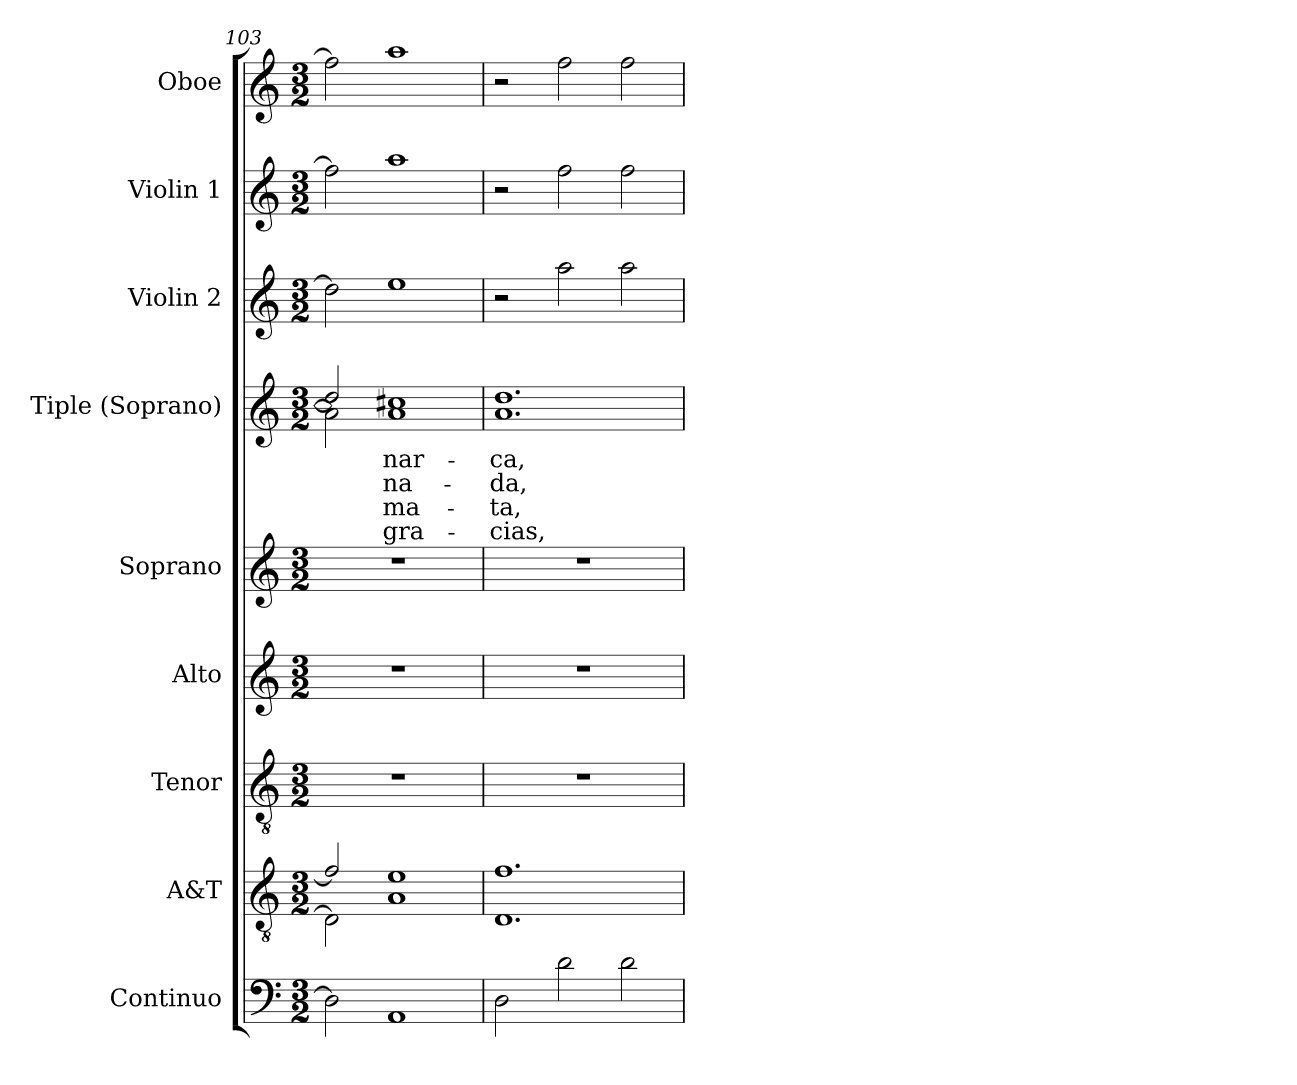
**kern	**kern	**kern	**kern	**kern	**kern	**text	**text	**text	**text	**kern	**kern	**kern
*part9	*part8	*part7	*part6	*part5	*part4	*part4	*part4	*part4	*part4	*part3	*part2	*part1
*staff9	*staff8	*staff7	*staff6	*staff5	*staff4	*staff4	*staff4	*staff4	*staff4	*staff3	*staff2	*staff1
*I"Continuo	*I"A&T	*I"Tenor	*I"Alto	*I"Soprano	*I"Tiple (Soprano)	*	*	*	*	*I"Violin 2	*I"Violin 1	*I"Oboe
*I'Cont.	*I'A. & T.	*I'T.	*I'A.	*I'S.	*I'S.	*	*	*	*	*I'Vln. 2	*I'Vln. 1	*I'Ob.
*clefF4	*clefGv2	*clefGv2	*clefG2	*clefG2	*clefG2	*	*	*	*	*clefG2	*clefG2	*clefG2
*	*ITrd7c12	*ITrd7c12	*	*	*	*	*	*	*	*	*	*
*k[]	*k[]	*k[]	*k[]	*k[]	*k[]	*	*	*	*	*k[]	*k[]	*k[]
*C:	*C:	*C:	*C:	*C:	*C:	*	*	*	*	*C:	*C:	*C:
*M3/2	*M3/2	*M3/2	*M3/2	*M3/2	*M3/2	*	*	*	*	*M3/2	*M3/2	*M3/2
=103	=103	=103	=103	=103	=103	=103	=103	=103	=103	=103	=103	=103
*	*^	*	*	*	*	*	*	*	*	*	*	*
!	!	!	!LO:N:vis=1	!LO:N:vis=1	!LO:N:vis=1	!	!	!	!	!	!	!	!
*	*	*	*	*	*	*^	*	*	*	*	*	*	*
2Di\]	2Fi/]	2DDi\]	1.r	1.r	1.r	2ddi/]	2ai\]	.	.	.	.	2ddi\]	2ffi\]	2ffi\]
!	!	!	!	!	!	!	!	!LO:LY:b:color=#000000	!LO:LY:b:color=#000000	!LO:LY:b:color=#000000	!LO:LY:b:color=#000000	!	!	!
1AAi	1Ei	1AAi	.	.	.	1cc#Xi	1ai	-nar-	-na-	ma-	gra-	1eei	1aai	1aai
=104	=104	=104	=104	=104	=104	=104	=104	=104	=104	=104	=104	=104	=104	=104
!	!	!	!LO:N:vis=1	!LO:N:vis=1	!LO:N:vis=1	!	!	!	!	!	!	!	!	!
!	!	!	!	!	!	!	!	!LO:LY:b:color=#000000	!LO:LY:b:color=#000000	!LO:LY:b:color=#000000	!LO:LY:b:color=#000000	!	!	!
2Di\	1.Fi	1.DDi	1.r	1.r	1.r	1.ddi	1.ai	-ca,	-da,	-ta,	-cias,	2r	2r	2r
2di\	.	.	.	.	.	.	.	.	.	.	.	2aai\	2ffi\	2ffi\
2di\	.	.	.	.	.	.	.	.	.	.	.	2aai\	2ffi\	2ffi\
*	*v	*v	*	*	*	*v	*v	*	*	*	*	*	*	*
=	=	=	=	=	=	=	=	=	=	=	=	=
*-	*-	*-	*-	*-	*-	*-	*-	*-	*-	*-	*-	*-
